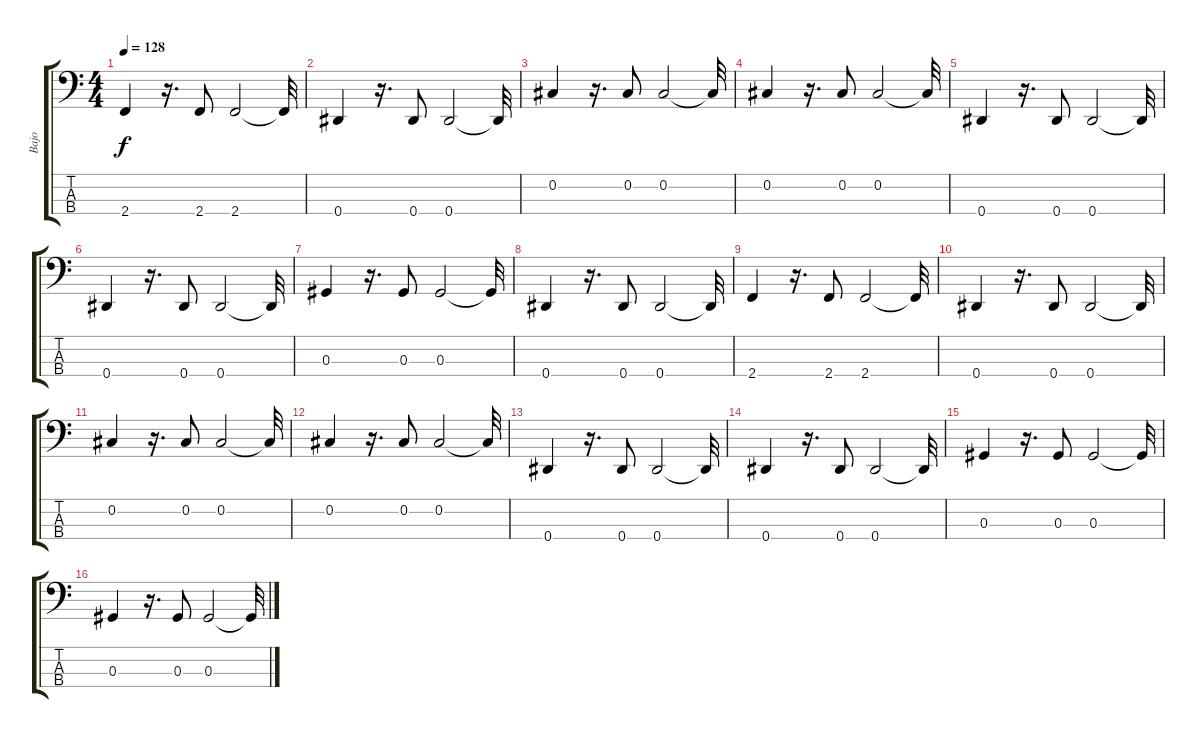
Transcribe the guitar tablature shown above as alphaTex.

\track ("Bajo" "Bajo") {instrument acousticguitarnylon}
\staff {score tabs}
\tuning (Gb2 Db2 Ab1 Eb1) {hide}
\ts (4 4)
\tempo 128
\clef f4
\ks c
2.4.4{dy f} r.16{d} 2.4.8 2.4.2 2.4{t}.32 |
0.4.4 r.16{d} 0.4.8 0.4.2 0.4{t}.32 |
0.2.4 r.16{d} 0.2.8 0.2.2 0.2{t}.32 |
0.2.4 r.16{d} 0.2.8 0.2.2 0.2{t}.32 |
0.4.4 r.16{d} 0.4.8 0.4.2 0.4{t}.32 |
0.4.4 r.16{d} 0.4.8 0.4.2 0.4{t}.32 |
0.3.4 r.16{d} 0.3.8 0.3.2 0.3{t}.32 |
0.4.4 r.16{d} 0.4.8 0.4.2 0.4{t}.32 |
2.4.4 r.16{d} 2.4.8 2.4.2 2.4{t}.32 |
0.4.4 r.16{d} 0.4.8 0.4.2 0.4{t}.32 |
0.2.4 r.16{d} 0.2.8 0.2.2 0.2{t}.32 |
0.2.4 r.16{d} 0.2.8 0.2.2 0.2{t}.32 |
0.4.4 r.16{d} 0.4.8 0.4.2 0.4{t}.32 |
0.4.4 r.16{d} 0.4.8 0.4.2 0.4{t}.32 |
0.3.4 r.16{d} 0.3.8 0.3.2 0.3{t}.32 |
0.3.4 r.16{d} 0.3.8 0.3.2 0.3{t}.32
